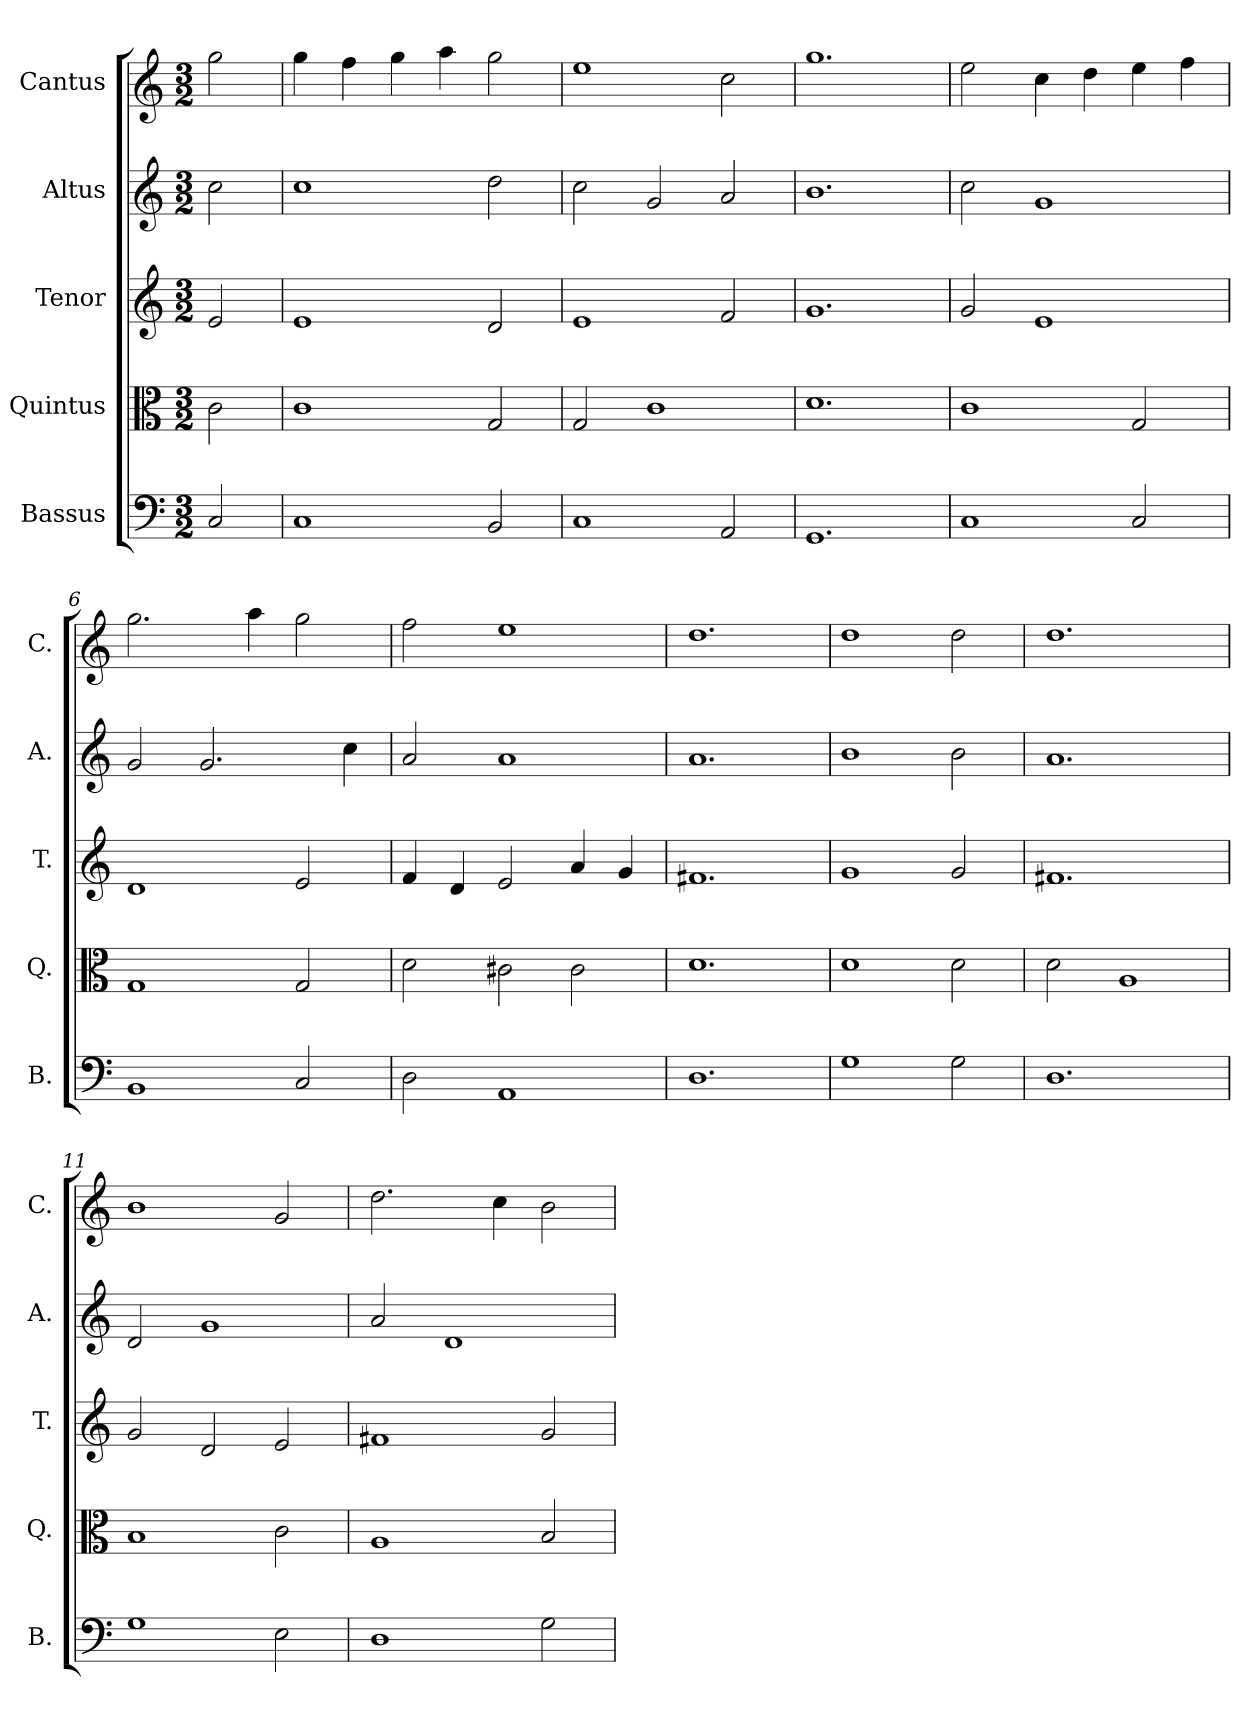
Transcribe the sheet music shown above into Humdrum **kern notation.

**kern	**kern	**kern	**kern	**kern
*part5	*part4	*part3	*part2	*part1
*staff5	*staff4	*staff3	*staff2	*staff1
*I"Bassus	*I"Quintus	*I"Tenor	*I"Altus	*I"Cantus
*I'B.	*I'Q.	*I'T.	*I'A.	*I'C.
*clefF4	*clefC3	*clefG2	*clefG2	*clefG2
*k[]	*k[]	*k[]	*k[]	*k[]
*M3/2	*M3/2	*M3/2	*M3/2	*M3/2
=1	=1	=1	=1	=1
2C/	2c\	2e/	2cc\	2gg\
=2	=2	=2	=2	=2
1C	1c	1e	1cc	4gg\
.	.	.	.	4ff\
.	.	.	.	4gg\
.	.	.	.	4aa\
2BB/	2G/	2d/	2dd\	2gg\
=3	=3	=3	=3	=3
1C	2G/	1e	2cc\	1ee
.	1c	.	2g/	.
2AA/	.	2f/	2a/	2cc\
=4	=4	=4	=4	=4
1.GG	1.d	1.g	1.b	1.gg
=5	=5	=5	=5	=5
1C	1c	2g/	2cc\	2ee\
.	.	1e	1g	4cc\
.	.	.	.	4dd\
2C/	2G/	.	.	4ee\
.	.	.	.	4ff\
=6	=6	=6	=6	=6
1BB	1G	1d	2g/	2.gg\
.	.	.	2.g/	.
.	.	.	.	4aa\
2C/	2G/	2e/	.	2gg\
.	.	.	4cc\	.
=7	=7	=7	=7	=7
2D\	2d\	4f/	2a/	2ff\
.	.	4d/	.	.
1AA	2c#X\	2e/	1a	1ee
.	2c#\	4a/	.	.
.	.	4g/	.	.
=8	=8	=8	=8	=8
1.D	1.d	1.f#X	1.a	1.dd
=9	=9	=9	=9	=9
1G	1d	1g	1b	1dd
2G\	2d\	2g/	2b\	2dd\
=10	=10	=10	=10	=10
1.D	2d\	1.f#X	1.a	1.dd
.	1A	.	.	.
=11	=11	=11	=11	=11
1G	1B	2g/	2d/	1b
.	.	2d/	1g	.
2E\	2c\	2e/	.	2g/
!!LO:LB:g=z
=12	=12	=12	=12	=12
1D	1A	1f#X	2a/	2.dd\
.	.	.	1d	.
.	.	.	.	4cc\
2G\	2B/	2g/	.	2b\
=	=	=	=	=
*-	*-	*-	*-	*-
